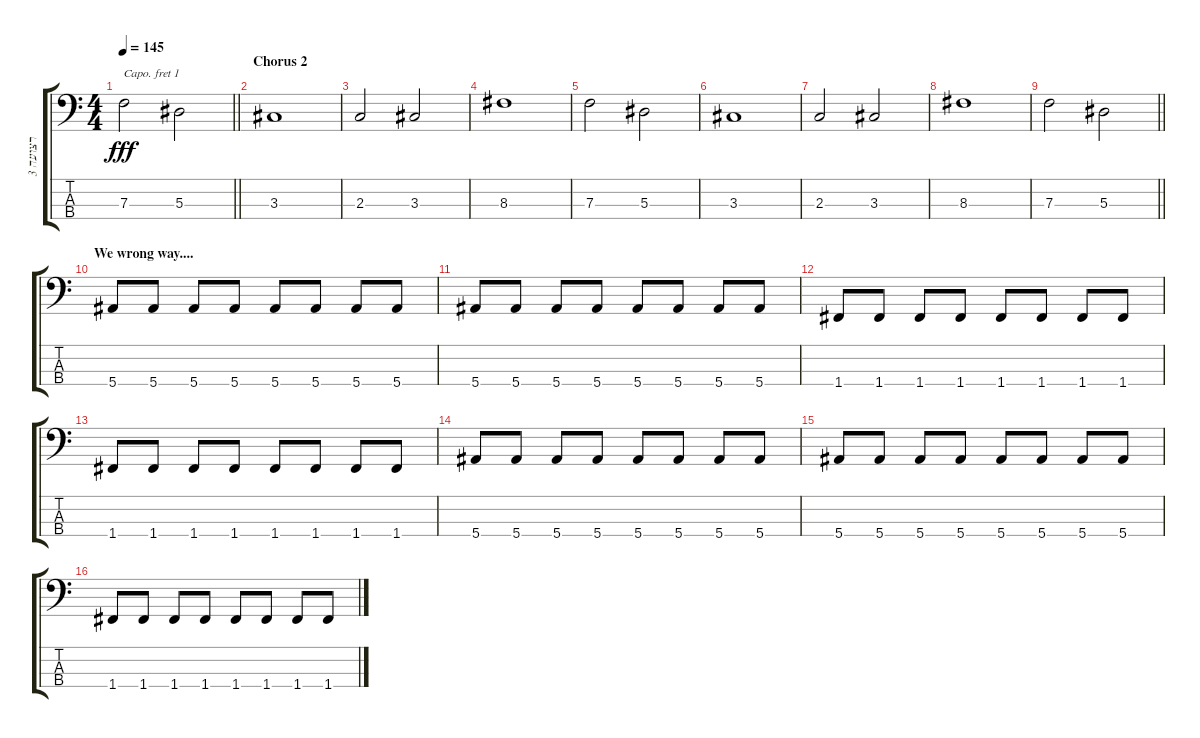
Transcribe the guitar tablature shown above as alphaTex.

\track ("רצועה 3" "רצועה 3") {instrument electricbassfinger}
\staff {score tabs}
\capo 1
\tuning (G2 D2 A1 E1) {hide}
\ts (4 4)
\tempo 145
\clef f4
\barLineRight lightlight
\ks c
7.3.2{dy fff} 5.3.2 |
\section ("" "Chorus 2")
3.3.1{volume 14} |
2.3.2 3.3.2 |
8.3.1 |
7.3.2 5.3.2 |
3.3.1 |
2.3.2 3.3.2 |
8.3.1 |
\barLineRight lightlight
7.3.2 5.3.2 |
\section ("" "We wrong way....")
5.4.8 5.4.8 5.4.8 5.4.8 5.4.8 5.4.8 5.4.8 5.4.8 |
5.4.8 5.4.8 5.4.8 5.4.8 5.4.8 5.4.8 5.4.8 5.4.8 |
1.4.8 1.4.8 1.4.8 1.4.8 1.4.8 1.4.8 1.4.8 1.4.8 |
1.4.8 1.4.8 1.4.8 1.4.8 1.4.8 1.4.8 1.4.8 1.4.8 |
5.4.8 5.4.8 5.4.8 5.4.8 5.4.8 5.4.8 5.4.8 5.4.8 |
5.4.8 5.4.8 5.4.8 5.4.8 5.4.8 5.4.8 5.4.8 5.4.8 |
1.4.8 1.4.8 1.4.8 1.4.8 1.4.8 1.4.8 1.4.8 1.4.8
